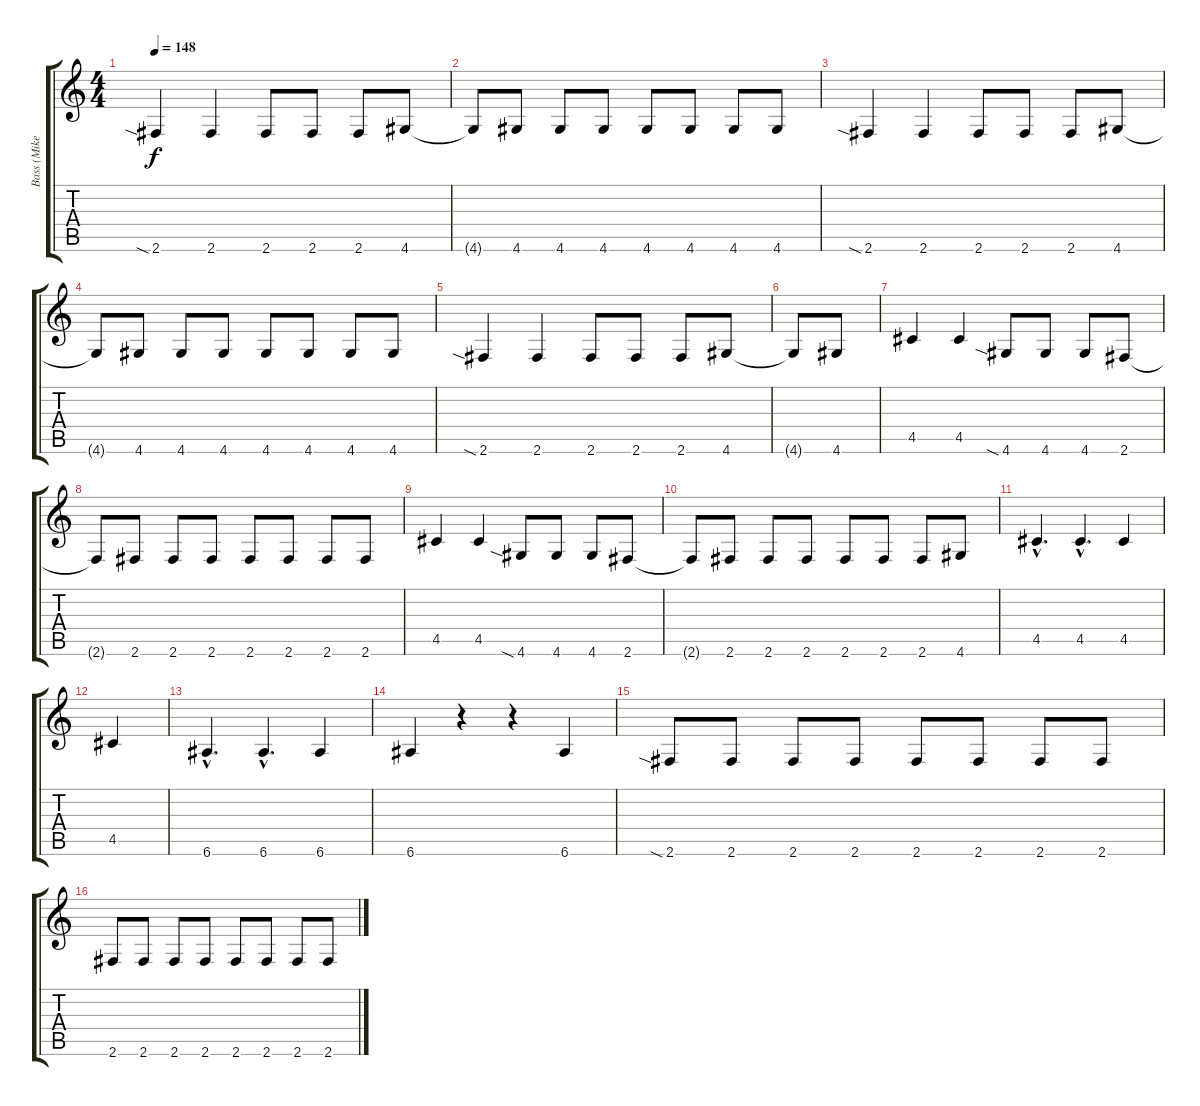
\track ("Bass (Mike Dirnt)" "Bass (Mike") {instrument electricbasspick}
\staff {score tabs}
\tuning (E4 B3 G3 D3 A2 E2) {hide}
\ts (4 4)
\tempo 148
\clef g2
\ks c
2.6{sia}.4{dy f} 2.6.4 2.6.8 2.6.8 2.6.8 4.6.8 |
4.6{t}.8 4.6.8 4.6.8 4.6.8 4.6.8 4.6.8 4.6.8 4.6.8 |
2.6{sia}.4 2.6.4 2.6.8 2.6.8 2.6.8 4.6.8 |
4.6{t}.8 4.6.8 4.6.8 4.6.8 4.6.8 4.6.8 4.6.8 4.6.8 |
2.6{sia}.4 2.6.4 2.6.8 2.6.8 2.6.8 4.6.8 |
4.6{t}.8 4.6.8 |
4.5.4 4.5.4 4.6{sia}.8 4.6.8 4.6.8 2.6.8 |
2.6{t}.8 2.6.8 2.6.8 2.6.8 2.6.8 2.6.8 2.6.8 2.6.8 |
4.5.4 4.5.4 4.6{sia}.8 4.6.8 4.6.8 2.6.8 |
2.6{t}.8 2.6.8 2.6.8 2.6.8 2.6.8 2.6.8 2.6.8 4.6.8 |
4.5{hac}.4{d} 4.5{hac}.4{d} 4.5.4 |
4.5.4 |
6.6{hac}.4{d} 6.6{hac}.4{d} 6.6.4 |
6.6.4 r.4 r.4 6.6.4 |
2.6{sia}.8 2.6.8 2.6.8 2.6.8 2.6.8 2.6.8 2.6.8 2.6.8 |
2.6.8 2.6.8 2.6.8 2.6.8 2.6.8 2.6.8 2.6.8 2.6.8
